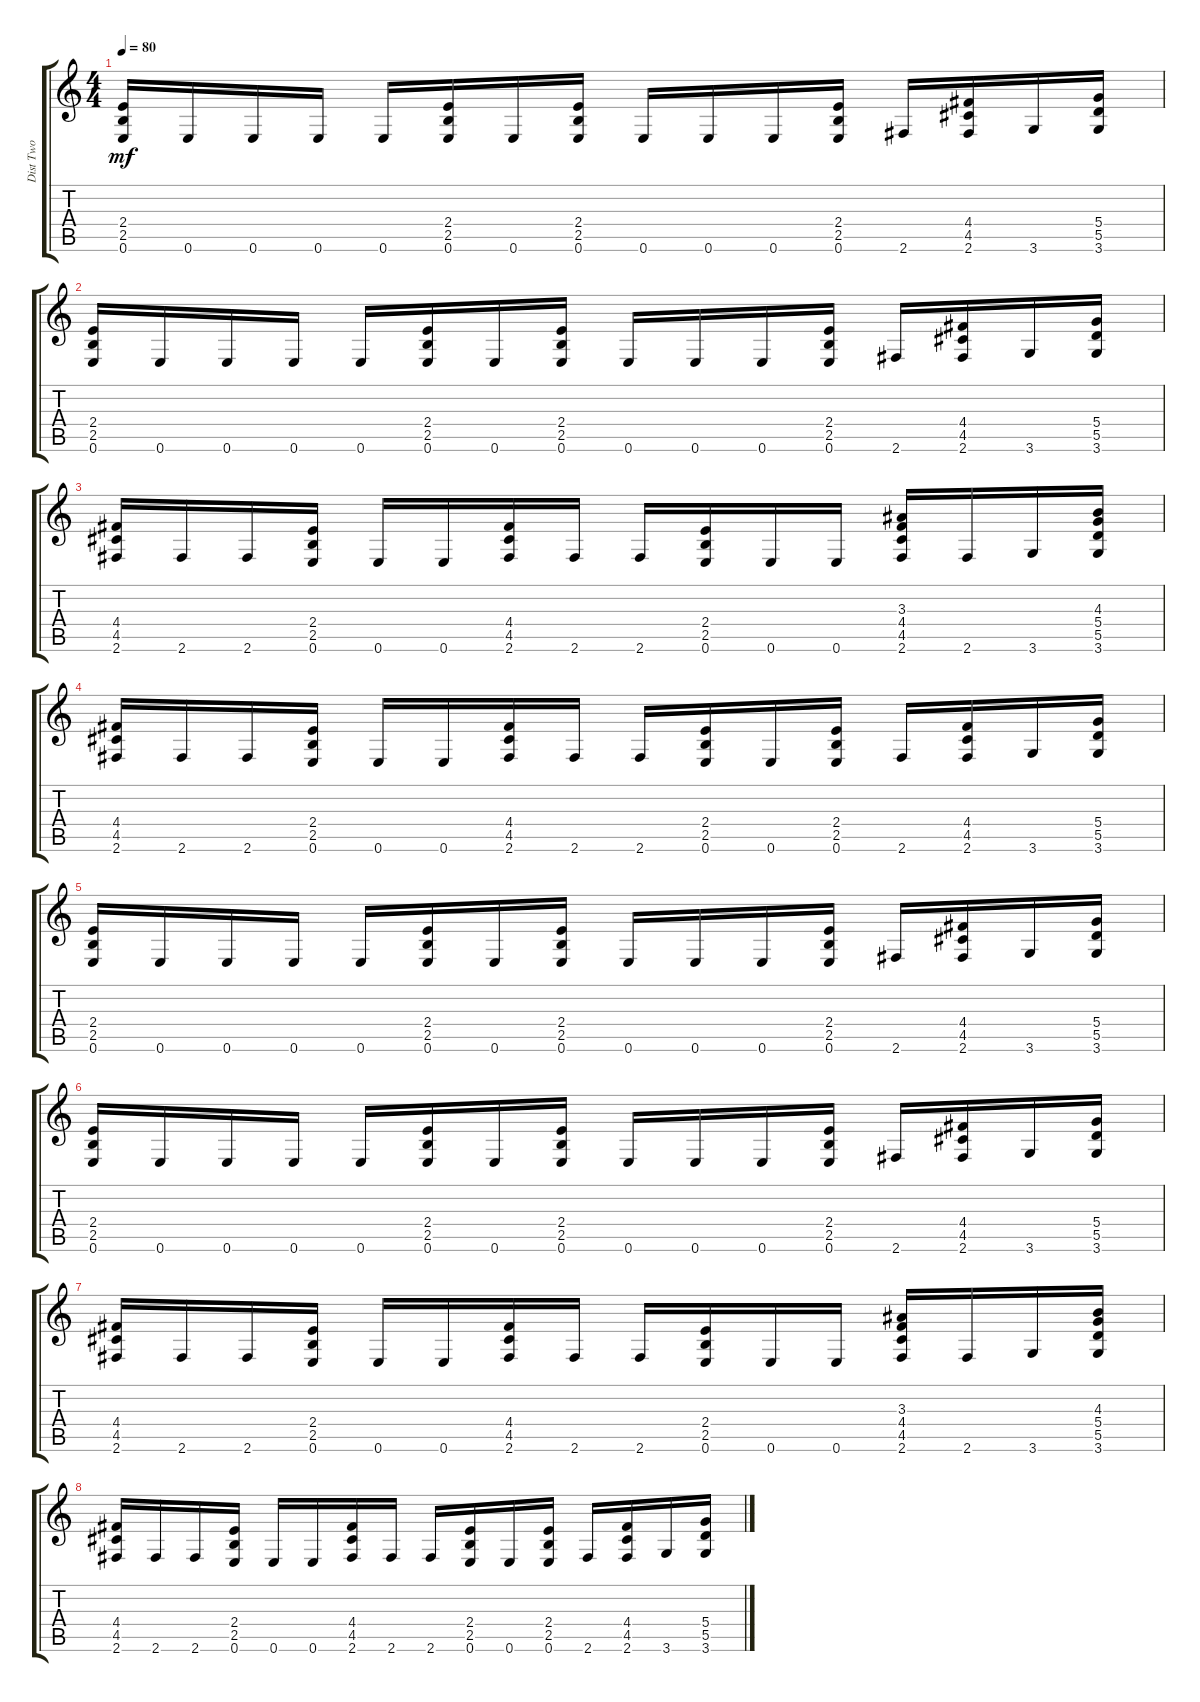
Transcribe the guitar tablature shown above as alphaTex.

\track ("Dist Two" "Dist Two") {instrument overdrivenguitar}
\staff {score tabs}
\tuning (E4 B3 G3 D3 A2 E2) {hide}
\ts (4 4)
\tempo 80
\clef g2
\ks c
(2.4 2.5 0.6).16{dy mf} 0.6.16 0.6.16 0.6.16 0.6.16 (2.4 2.5 0.6).16 0.6.16 (2.4 2.5 0.6).16 0.6.16 0.6.16 0.6.16 (2.4 2.5 0.6).16 2.6.16 (4.4 4.5 2.6).16 3.6.16 (5.4 5.5 3.6).16 |
(2.4 2.5 0.6).16 0.6.16 0.6.16 0.6.16 0.6.16 (2.4 2.5 0.6).16 0.6.16 (2.4 2.5 0.6).16 0.6.16 0.6.16 0.6.16 (2.4 2.5 0.6).16 2.6.16 (4.4 4.5 2.6).16 3.6.16 (5.4 5.5 3.6).16 |
(4.4 4.5 2.6).16 2.6.16 2.6.16 (2.4 2.5 0.6).16 0.6.16 0.6.16 (4.4 4.5 2.6).16 2.6.16 2.6.16 (2.4 2.5 0.6).16 0.6.16 0.6.16 (3.3 4.4 4.5 2.6).16 2.6.16 3.6.16 (4.3 5.4 5.5 3.6).16 |
(4.4 4.5 2.6).16 2.6.16 2.6.16 (2.4 2.5 0.6).16 0.6.16 0.6.16 (4.4 4.5 2.6).16 2.6.16 2.6.16 (2.4 2.5 0.6).16 0.6.16 (2.4 2.5 0.6).16 2.6.16 (4.4 4.5 2.6).16 3.6.16 (5.4 5.5 3.6).16 |
(2.4 2.5 0.6).16 0.6.16 0.6.16 0.6.16 0.6.16 (2.4 2.5 0.6).16 0.6.16 (2.4 2.5 0.6).16 0.6.16 0.6.16 0.6.16 (2.4 2.5 0.6).16 2.6.16 (4.4 4.5 2.6).16 3.6.16 (5.4 5.5 3.6).16 |
(2.4 2.5 0.6).16 0.6.16 0.6.16 0.6.16 0.6.16 (2.4 2.5 0.6).16 0.6.16 (2.4 2.5 0.6).16 0.6.16 0.6.16 0.6.16 (2.4 2.5 0.6).16 2.6.16 (4.4 4.5 2.6).16 3.6.16 (5.4 5.5 3.6).16 |
(4.4 4.5 2.6).16 2.6.16 2.6.16 (2.4 2.5 0.6).16 0.6.16 0.6.16 (4.4 4.5 2.6).16 2.6.16 2.6.16 (2.4 2.5 0.6).16 0.6.16 0.6.16 (3.3 4.4 4.5 2.6).16 2.6.16 3.6.16 (4.3 5.4 5.5 3.6).16 |
(4.4 4.5 2.6).16 2.6.16 2.6.16 (2.4 2.5 0.6).16 0.6.16 0.6.16 (4.4 4.5 2.6).16 2.6.16 2.6.16 (2.4 2.5 0.6).16 0.6.16 (2.4 2.5 0.6).16 2.6.16 (4.4 4.5 2.6).16 3.6.16 (5.4 5.5 3.6).16
